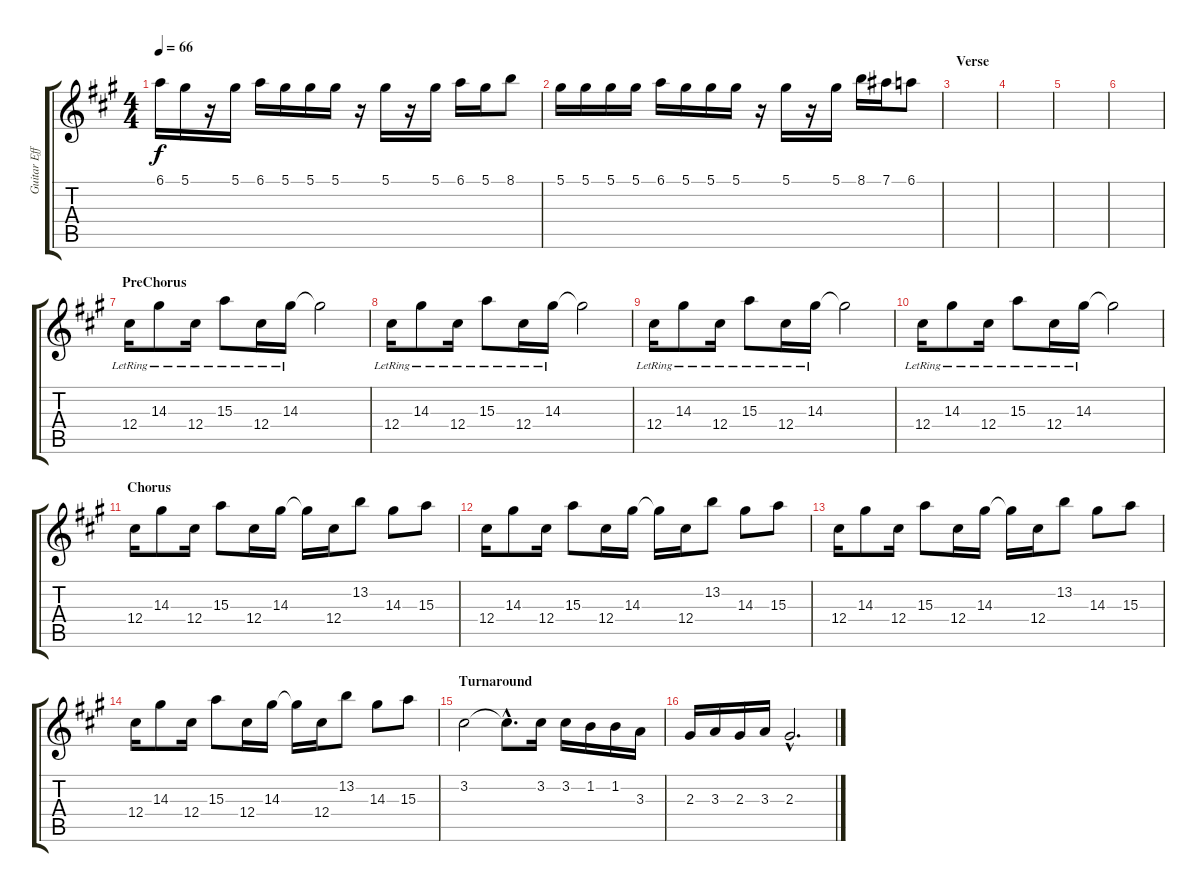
\track ("Guitar Effects" "Guitar Eff") {instrument distortionguitar}
\staff {score tabs}
\tuning (Eb4 Bb3 Gb3 Db3 Ab2 Db2) {hide}
\ts (4 4)
\tempo 66
\clef g2
\ks a
6.1.16{dy f instrument distortionguitar} 5.1.16 r.16 5.1.16 6.1.16 5.1.16 5.1.16 5.1.16 r.16 5.1.16 r.16 5.1.16 6.1.16 5.1.16 8.1.8 |
5.1.16 5.1.16 5.1.16 5.1.16 6.1.16 5.1.16 5.1.16 5.1.16 r.16 5.1.16 r.16 5.1.16 8.1.16 7.1.16 6.1.8 |
\section ("" "Verse")
|
|
|
|
\section ("" "PreChorus")
12.4{lr}.16{instrument electricguitarjazz} 14.3{lr}.8 12.4{lr}.16 15.3{lr}.8 12.4{lr}.16 14.3{lr}.16 14.3{t}.2 |
12.4{lr}.16 14.3{lr}.8 12.4{lr}.16 15.3{lr}.8 12.4{lr}.16 14.3{lr}.16 14.3{t}.2 |
12.4{lr}.16 14.3{lr}.8 12.4{lr}.16 15.3{lr}.8 12.4{lr}.16 14.3{lr}.16 14.3{t}.2 |
12.4{lr}.16 14.3{lr}.8 12.4{lr}.16 15.3{lr}.8 12.4{lr}.16 14.3{lr}.16 14.3{t}.2 |
\section ("" "Chorus")
12.4.16{instrument distortionguitar} 14.3.8 12.4.16 15.3.8 12.4.16 14.3.16 14.3{t}.16 12.4.16 13.2.8 14.3.8 15.3.8 |
12.4.16 14.3.8 12.4.16 15.3.8 12.4.16 14.3.16 14.3{t}.16 12.4.16 13.2.8 14.3.8 15.3.8 |
12.4.16 14.3.8 12.4.16 15.3.8 12.4.16 14.3.16 14.3{t}.16 12.4.16 13.2.8 14.3.8 15.3.8 |
12.4.16 14.3.8 12.4.16 15.3.8 12.4.16 14.3.16 14.3{t}.16 12.4.16 13.2.8 14.3.8 15.3.8 |
\section ("" "Turnaround")
3.2.2 3.2{hac t}.8{d} 3.2.16 3.2.16 1.2.16 1.2.16 3.3.16 |
2.3.16 3.3.16 2.3.16 3.3.16 2.3{hac}.2{d}
